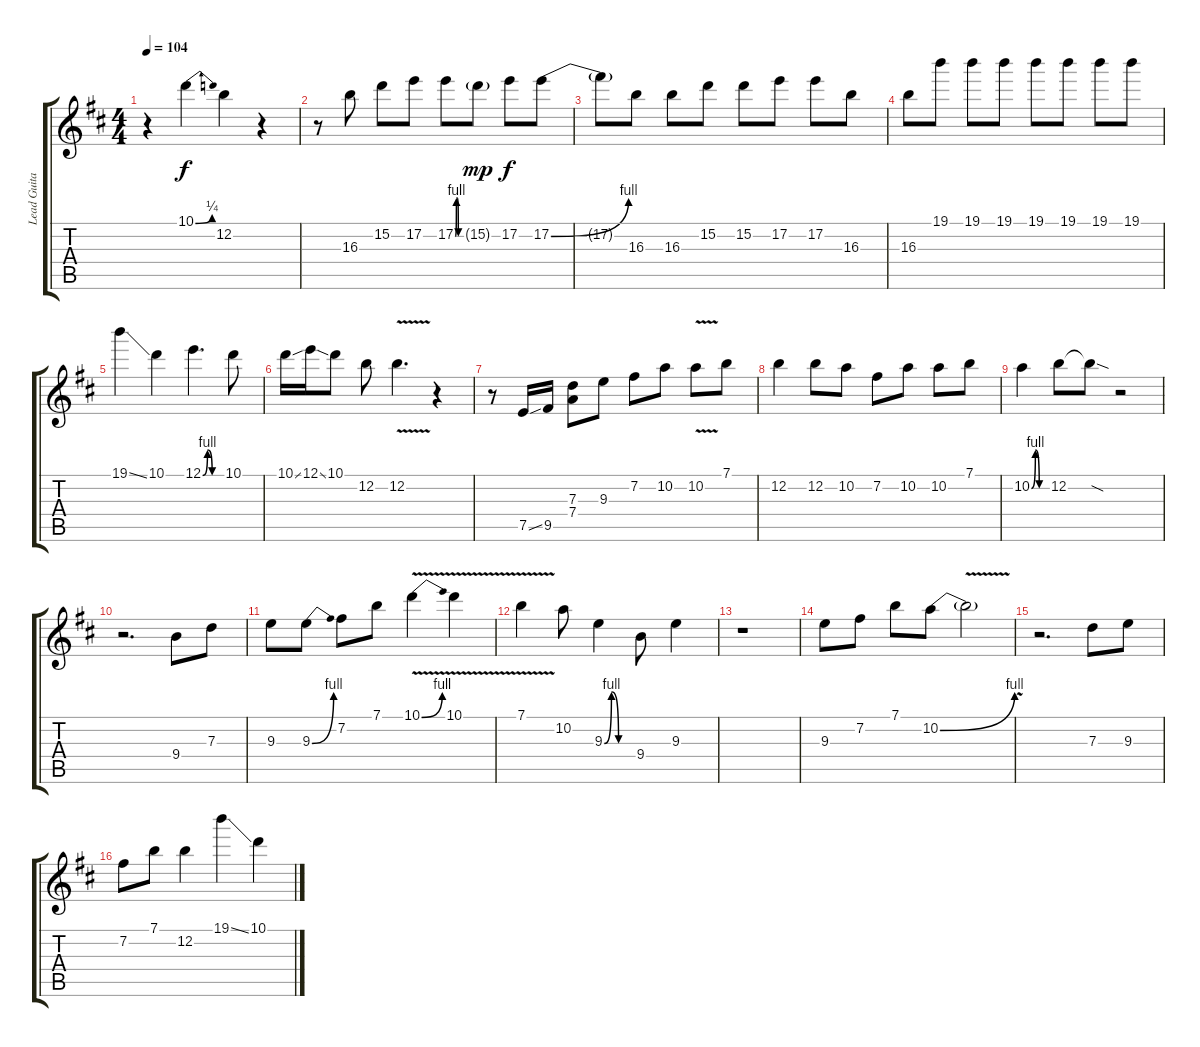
\track ("Lead Guitar" "Lead Guita") {instrument overdrivenguitar}
\staff {score tabs}
\tuning (E4 B3 G3 D3 A2 E2) {hide}
\ts (4 4)
\tempo 104
\clef g2
\ks d
r.4{dy f} 10.1{be (bend 0 0 60 1)}.4 12.2.4 r.4 |
r.8 16.3.8 15.2.8 17.2.8 17.2{be (custom 0 0 10 4 20 4 30 0 60 0)}.8 15.2{g}.8{dy mp} 17.2.8{dy f} 17.2{be (bend 0 0 60 4)}.8 |
17.2{t}.8 16.3.8 16.3.8 15.2.8 15.2.8 17.2.8 17.2.8 16.3.8 |
16.3.8 19.1.8 19.1.8 19.1.8 19.1.8 19.1.8 19.1.8 19.1.8 |
19.1{ss}.4 10.1.4 12.1{be (custom 0 0 15 4 30 0 60 0)}.4{d} 10.1.8 |
10.1{ss}.16 12.1{ss}.16 10.1.8 12.2.8 12.2{v}.4{d} r.4 |
r.8 7.5{ss}.16 9.5.16 (7.3 7.4).8 9.3.8 7.2.8 10.2.8 10.2{v}.8 7.1.8 |
12.2.4 12.2.8 10.2.8 7.2.8 10.2.8 10.2.8 7.1.8 |
10.2{be (custom 0 0 15 4 30 0 60 0)}.4 12.2.8 12.2{sod t}.8 r.2 |
r.2{d} 9.4.8 7.3.8 |
9.3.8 9.3{be (bend 0 0 60 4)}.8 7.2.8 7.1.8 10.1{be (bend 0 0 60 4) v}.4 10.1{v}.4 |
7.1{v}.4 10.2.8 9.3{be (custom 0 0 15 4 30 0 60 0)}.4 9.4.8 9.3.4 |
r.1 |
9.3.8 7.2.8 7.1.8 10.2{be (bend 0 0 60 4)}.8 10.2{v t}.2 |
r.2{d} 7.3.8 9.3.8 |
7.2.8 7.1.8 12.2.4 19.1{ss}.4 10.1.4
